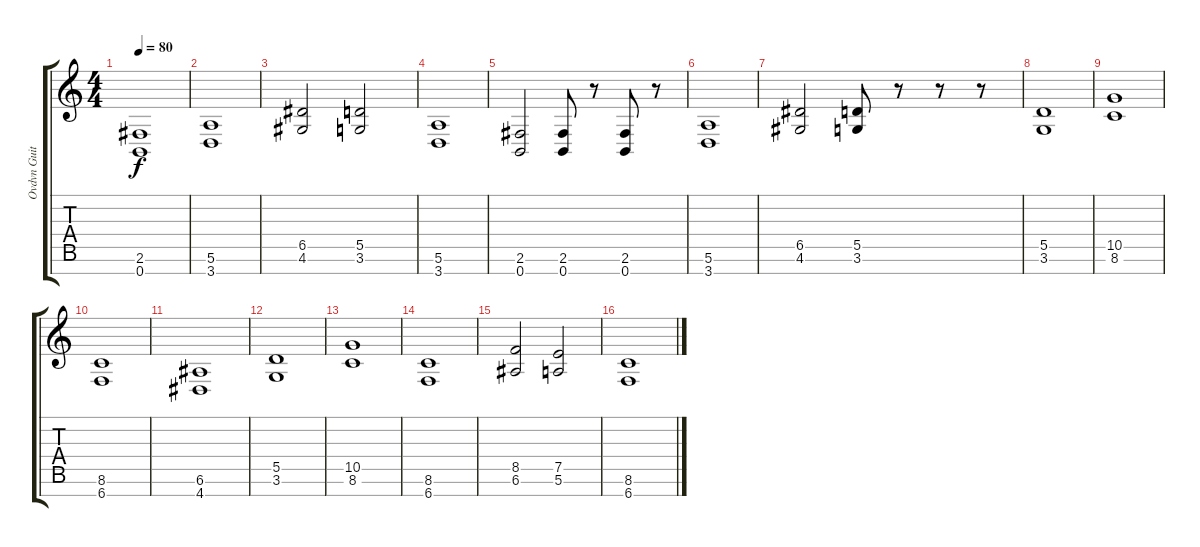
\track ("Ovdvn Guitar" "Ovdvn Guit") {instrument overdrivenguitar}
\staff {score tabs}
\tuning (E4 B3 G3 D3 A2 E2 B1) {hide}
\ts (4 4)
\tempo 80
\clef g2
\ks c
(2.6 0.7).1{dy f} |
(5.6 3.7).1 |
(6.5 4.6).2 (5.5 3.6).2 |
(5.6 3.7).1 |
(2.6 0.7).2 (2.6 0.7).8 r.8 (2.6 0.7).8 r.8 |
(5.6 3.7).1 |
(6.5 4.6).2 (5.5 3.6).8 r.8 r.8 r.8 |
(5.5 3.6).1 |
(10.5 8.6).1 |
(8.6 6.7).1 |
(6.6 4.7).1 |
(5.5 3.6).1 |
(10.5 8.6).1 |
(8.6 6.7).1 |
(8.5 6.6).2 (7.5 5.6).2 |
(8.6 6.7).1
